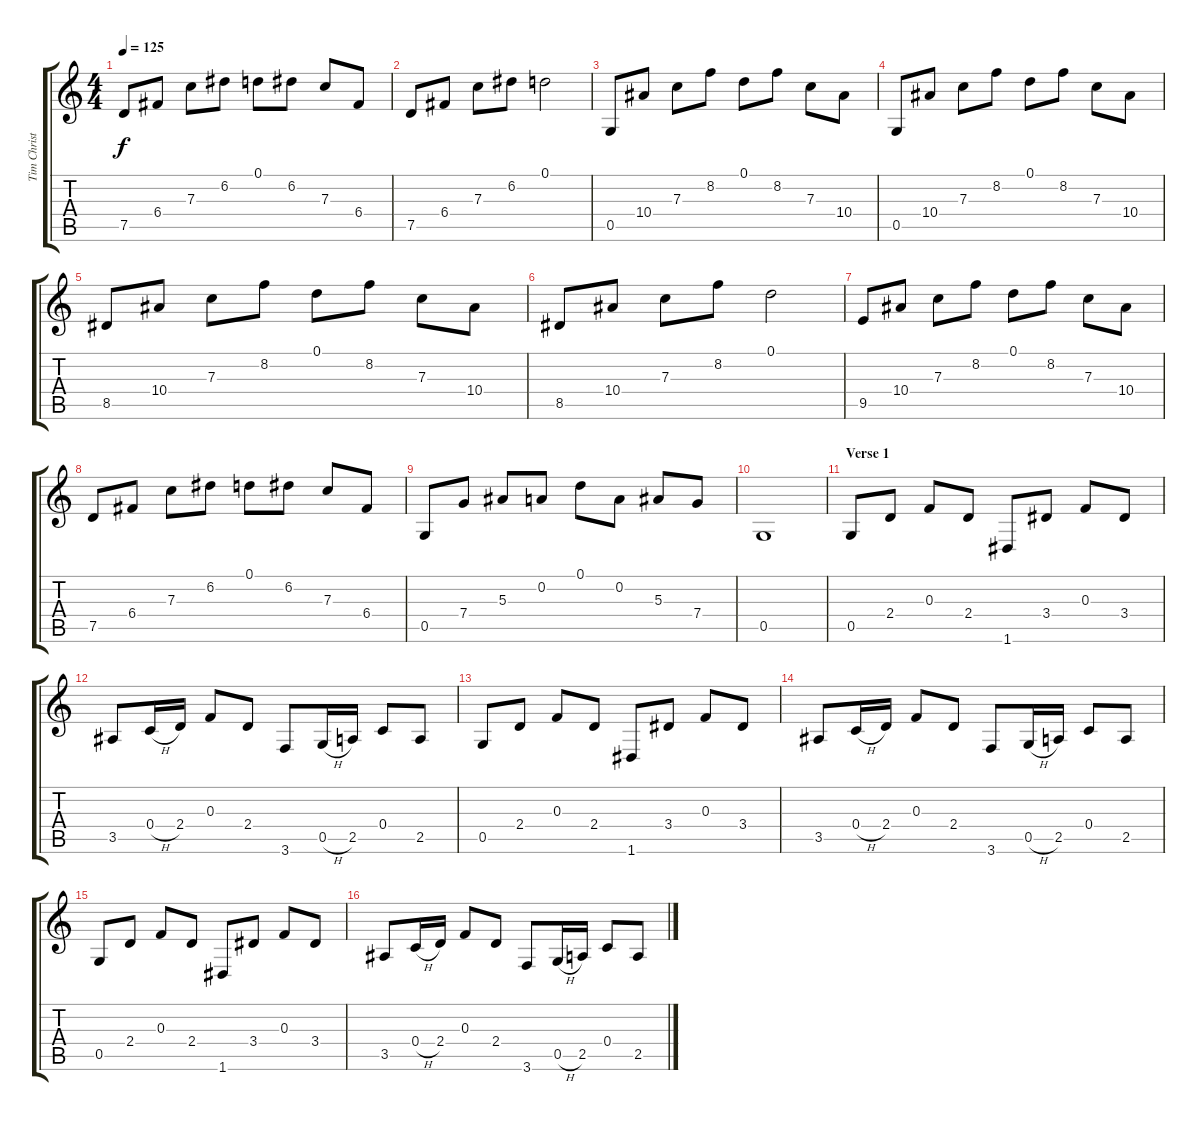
\track ("Tim Christensen - Guitar I" "Tim Christ") {instrument electricguitarjazz}
\staff {score tabs}
\tuning (D4 A3 F3 C3 G2 D2) {hide}
\ts (4 4)
\tempo 125
\clef g2
\ks c
7.5.8{dy f} 6.4.8 7.3.8 6.2.8 0.1.8 6.2.8 7.3.8 6.4.8 |
7.5.8 6.4.8 7.3.8 6.2.8 0.1.2 |
0.5.8 10.4.8 7.3.8 8.2.8 0.1.8 8.2.8 7.3.8 10.4.8 |
0.5.8 10.4.8 7.3.8 8.2.8 0.1.8 8.2.8 7.3.8 10.4.8 |
8.5.8 10.4.8 7.3.8 8.2.8 0.1.8 8.2.8 7.3.8 10.4.8 |
8.5.8 10.4.8 7.3.8 8.2.8 0.1.2 |
9.5.8 10.4.8 7.3.8 8.2.8 0.1.8 8.2.8 7.3.8 10.4.8 |
7.5.8 6.4.8 7.3.8 6.2.8 0.1.8 6.2.8 7.3.8 6.4.8 |
0.5.8 7.4.8 5.3.8 0.2.8 0.1.8 0.2.8 5.3.8 7.4.8 |
0.5.1 |
\section ("" "Verse 1")
0.5.8{instrument electricguitarjazz} 2.4.8 0.3.8 2.4.8 1.6.8 3.4.8 0.3.8 3.4.8 |
3.5.8 0.4{h}.16 2.4.16 0.3.8 2.4.8 3.6.8 0.5{h}.16 2.5.16 0.4.8 2.5.8 |
0.5.8 2.4.8 0.3.8 2.4.8 1.6.8 3.4.8 0.3.8 3.4.8 |
3.5.8 0.4{h}.16 2.4.16 0.3.8 2.4.8 3.6.8 0.5{h}.16 2.5.16 0.4.8 2.5.8 |
0.5.8 2.4.8 0.3.8 2.4.8 1.6.8 3.4.8 0.3.8 3.4.8 |
3.5.8 0.4{h}.16 2.4.16 0.3.8 2.4.8 3.6.8 0.5{h}.16 2.5.16 0.4.8 2.5.8
